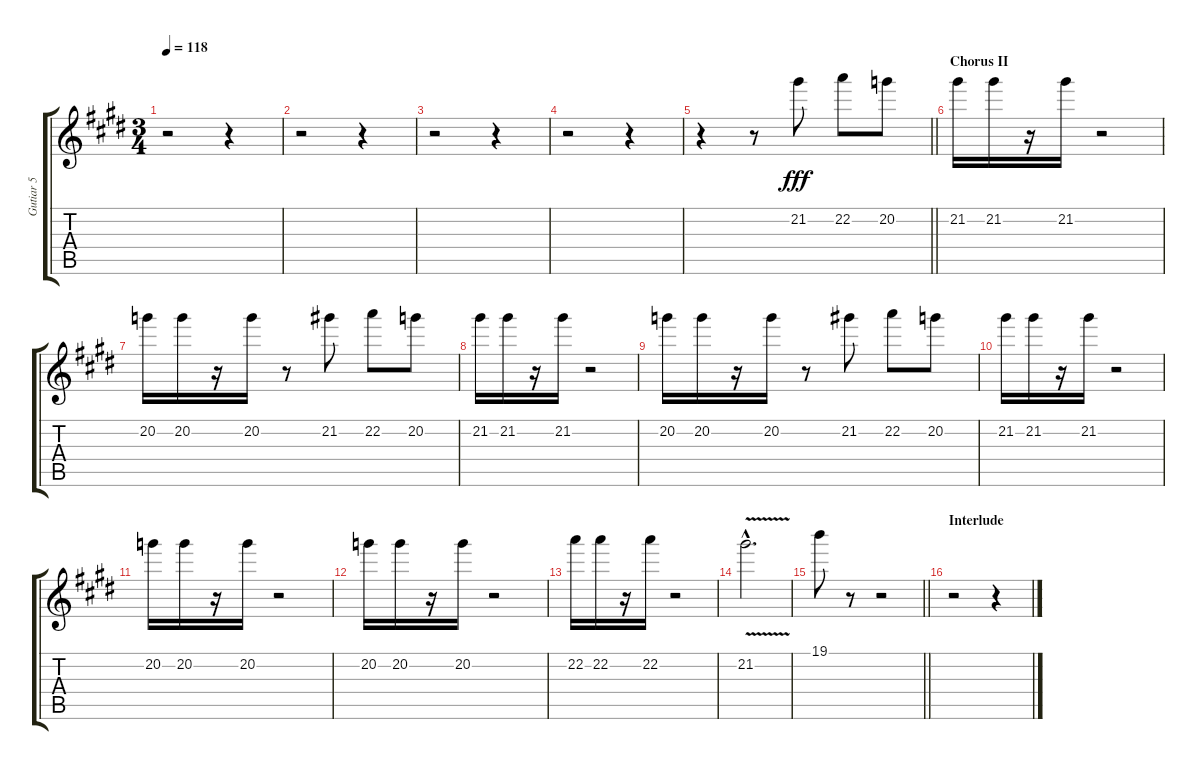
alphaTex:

\track ("Gutiar 5" "Gutiar 5") {instrument distortionguitar}
\staff {score tabs}
\tuning (E4 B3 G3 D3 A2 E2) {hide}
\ts (3 4)
\tempo 118
\clef g2
\ks e
r.2{dy fff} r.4 |
r.2 r.4 |
r.2 r.4 |
r.2 r.4 |
\barLineRight lightlight
r.4 r.8 21.2.8 22.2.8 20.2.8 |
\section ("" "Chorus II")
21.2.16 21.2.16 r.16 21.2.16 r.2 |
20.2.16 20.2.16 r.16 20.2.16 r.8 21.2.8 22.2.8 20.2.8 |
21.2.16 21.2.16 r.16 21.2.16 r.2 |
20.2.16 20.2.16 r.16 20.2.16 r.8 21.2.8 22.2.8 20.2.8 |
21.2.16 21.2.16 r.16 21.2.16 r.2 |
20.2.16 20.2.16 r.16 20.2.16 r.2 |
20.2.16 20.2.16 r.16 20.2.16 r.2 |
22.2.16 22.2.16 r.16 22.2.16 r.2 |
21.2{v hac}.2{d} |
\barLineRight lightlight
19.1.8 r.8 r.2 |
\section ("" "Interlude")
r.2 r.4
